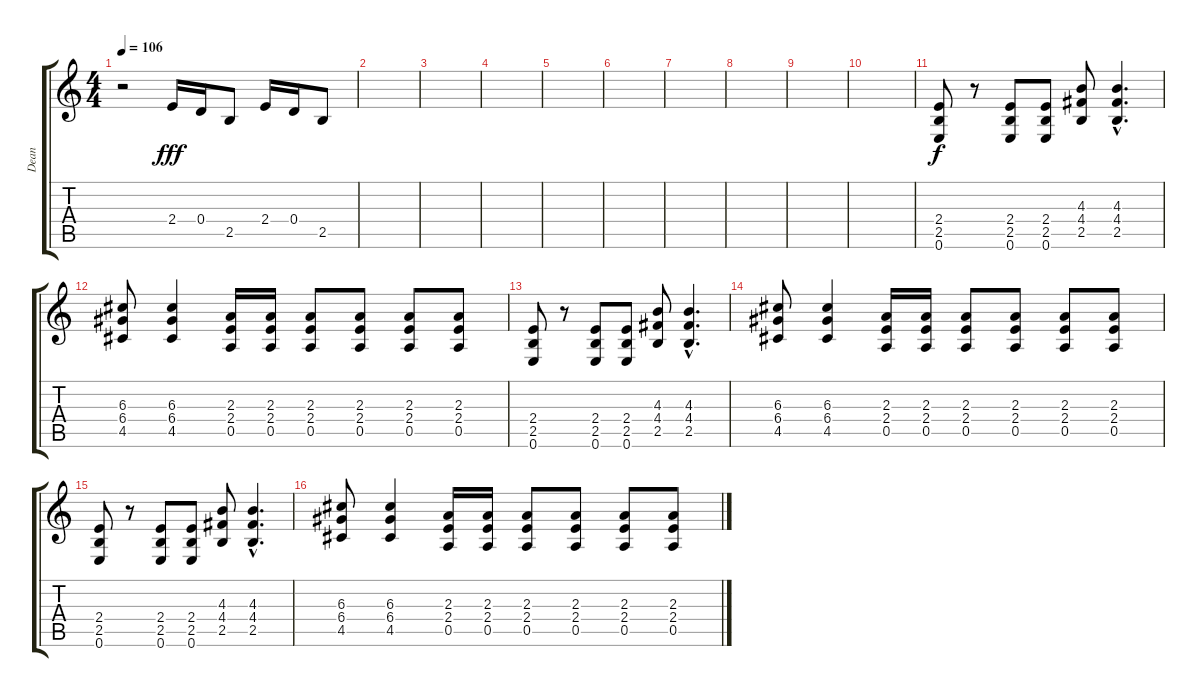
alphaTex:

\track ("Dean" "Dean") {instrument distortionguitar}
\staff {score tabs}
\tuning (E4 B3 G3 D3 A2 E2) {hide}
\ts (4 4)
\tempo 106
\clef g2
\ks c
r.2{dy f} 2.4.16{dy fff} 0.4.16 2.5.8 2.4.16 0.4.16 2.5.8 |
|
|
|
|
|
|
|
|
|
(2.4 2.5 0.6).8{dy f} r.8 (2.4 2.5 0.6).8 (2.4 2.5 0.6).8 (4.3 4.4 2.5).8 (4.3{hac} 4.4{hac} 2.5{hac}).4{d} |
(6.3 6.4 4.5).8 (6.3 6.4 4.5).4 (2.3 2.4 0.5).16 (2.3 2.4 0.5).16 (2.3 2.4 0.5).8 (2.3 2.4 0.5).8 (2.3 2.4 0.5).8 (2.3 2.4 0.5).8 |
(2.4 2.5 0.6).8 r.8 (2.4 2.5 0.6).8 (2.4 2.5 0.6).8 (4.3 4.4 2.5).8 (4.3{hac} 4.4{hac} 2.5{hac}).4{d} |
(6.3 6.4 4.5).8 (6.3 6.4 4.5).4 (2.3 2.4 0.5).16 (2.3 2.4 0.5).16 (2.3 2.4 0.5).8 (2.3 2.4 0.5).8 (2.3 2.4 0.5).8 (2.3 2.4 0.5).8 |
(2.4 2.5 0.6).8 r.8 (2.4 2.5 0.6).8 (2.4 2.5 0.6).8 (4.3 4.4 2.5).8 (4.3{hac} 4.4{hac} 2.5{hac}).4{d} |
(6.3 6.4 4.5).8 (6.3 6.4 4.5).4 (2.3 2.4 0.5).16 (2.3 2.4 0.5).16 (2.3 2.4 0.5).8 (2.3 2.4 0.5).8 (2.3 2.4 0.5).8 (2.3 2.4 0.5).8
